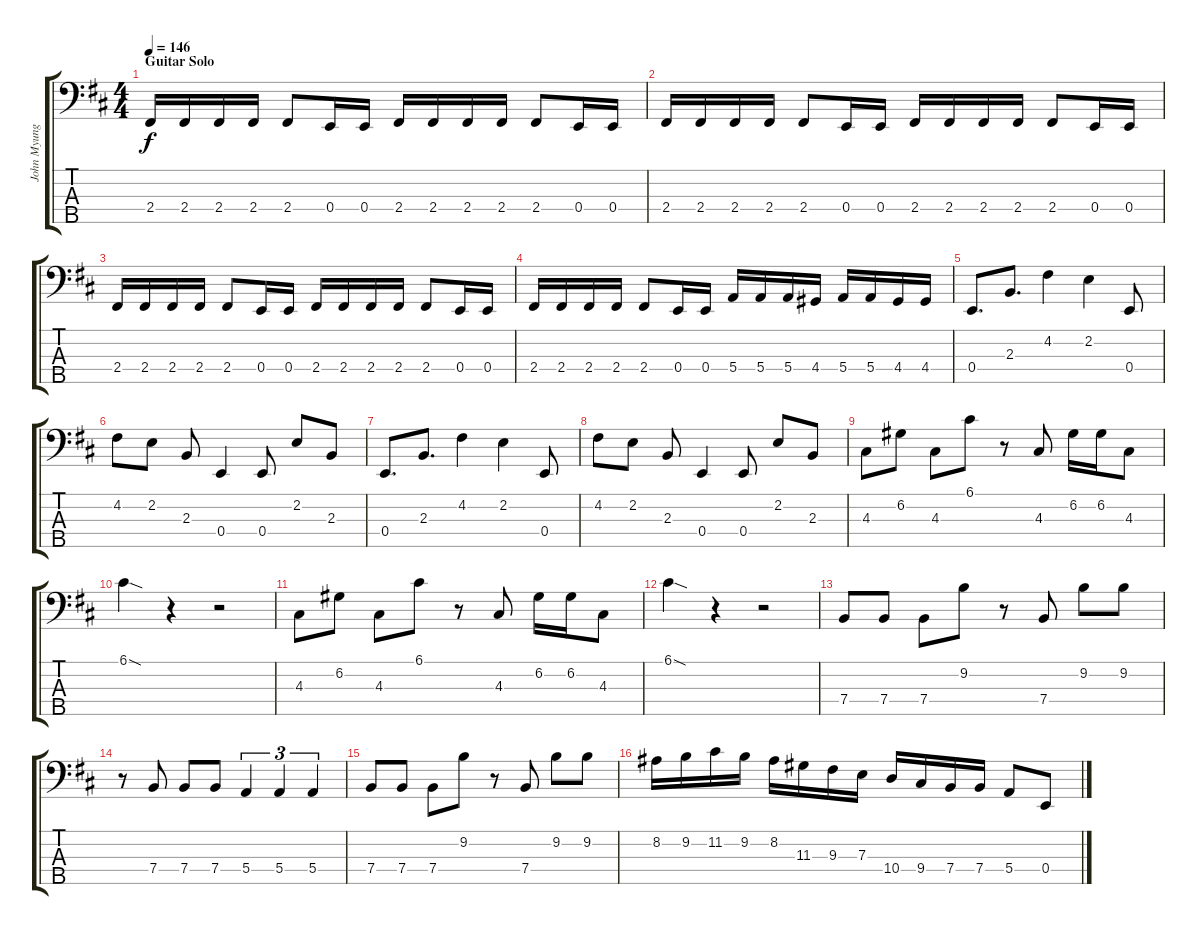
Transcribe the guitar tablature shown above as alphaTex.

\track ("John Myung Bass" "John Myung") {instrument electricbassfinger}
\staff {score tabs}
\tuning (G2 D2 A1 E1 B0) {hide}
\ts (4 4)
\section ("" "Guitar Solo")
\tempo 146
\clef f4
\ks bminor
2.4.16{dy f} 2.4.16 2.4.16 2.4.16 2.4.8 0.4.16 0.4.16 2.4.16 2.4.16 2.4.16 2.4.16 2.4.8 0.4.16 0.4.16 |
2.4.16 2.4.16 2.4.16 2.4.16 2.4.8 0.4.16 0.4.16 2.4.16 2.4.16 2.4.16 2.4.16 2.4.8 0.4.16 0.4.16 |
2.4.16 2.4.16 2.4.16 2.4.16 2.4.8 0.4.16 0.4.16 2.4.16 2.4.16 2.4.16 2.4.16 2.4.8 0.4.16 0.4.16 |
2.4.16 2.4.16 2.4.16 2.4.16 2.4.8 0.4.16 0.4.16 5.4.16 5.4.16 5.4.16 4.4.16 5.4.16 5.4.16 4.4.16 4.4.16 |
0.4.8{d} 2.3.8{d} 4.2.4 2.2.4 0.4.8 |
4.2.8 2.2.8 2.3.8 0.4.4 0.4.8 2.2.8 2.3.8 |
0.4.8{d} 2.3.8{d} 4.2.4 2.2.4 0.4.8 |
4.2.8 2.2.8 2.3.8 0.4.4 0.4.8 2.2.8 2.3.8 |
4.3.8 6.2.8 4.3.8 6.1.8 r.8 4.3.8 6.2.16 6.2.16 4.3.8 |
6.1{sod}.4 r.4 r.2 |
4.3.8 6.2.8 4.3.8 6.1.8 r.8 4.3.8 6.2.16 6.2.16 4.3.8 |
6.1{sod}.4 r.4 r.2 |
7.4.8 7.4.8 7.4.8 9.2.8 r.8 7.4.8 9.2.8 9.2.8 |
r.8 7.4.8 7.4.8 7.4.8 5.4.4{tu (3 2)} 5.4.4{tu (3 2)} 5.4.4{tu (3 2)} |
7.4.8 7.4.8 7.4.8 9.2.8 r.8 7.4.8 9.2.8 9.2.8 |
8.2.16 9.2.16 11.2.16 9.2.16 8.2.16 11.3.16 9.3.16 7.3.16 10.4.16 9.4.16 7.4.16 7.4.16 5.4.8 0.4.8
